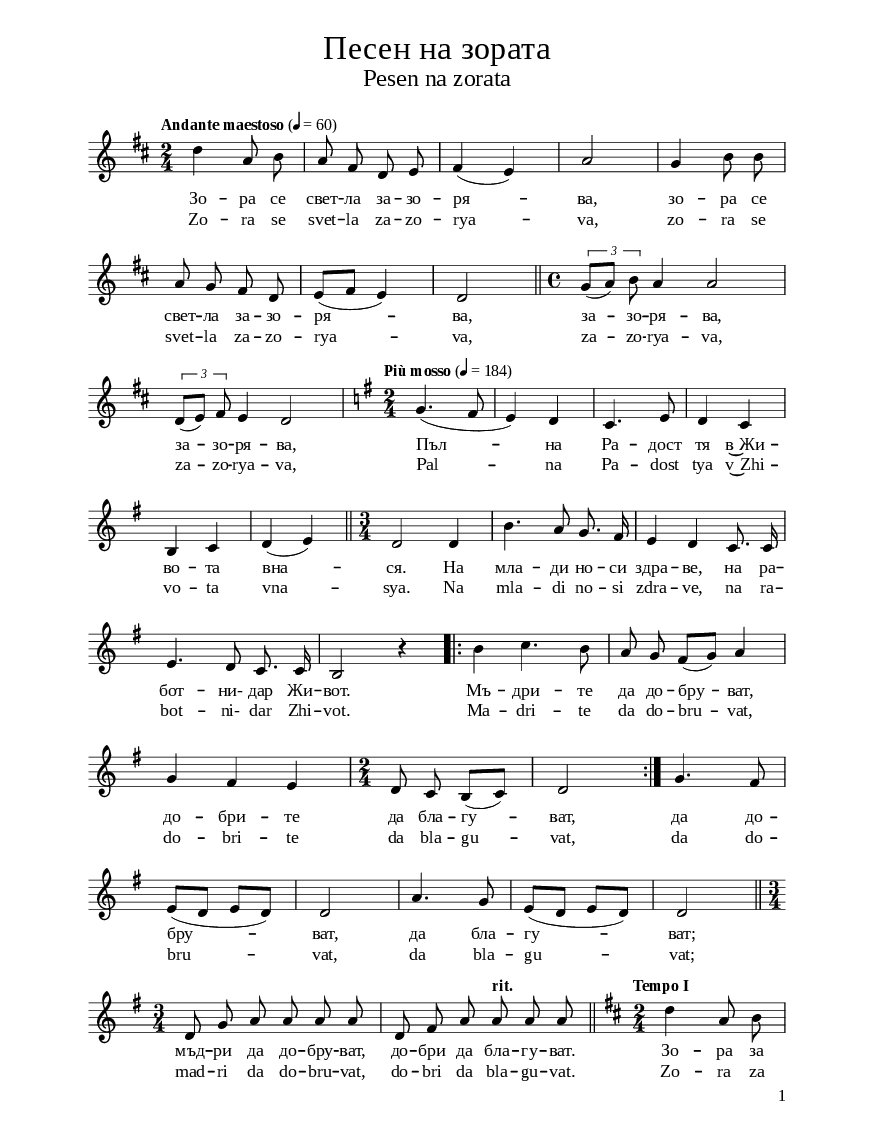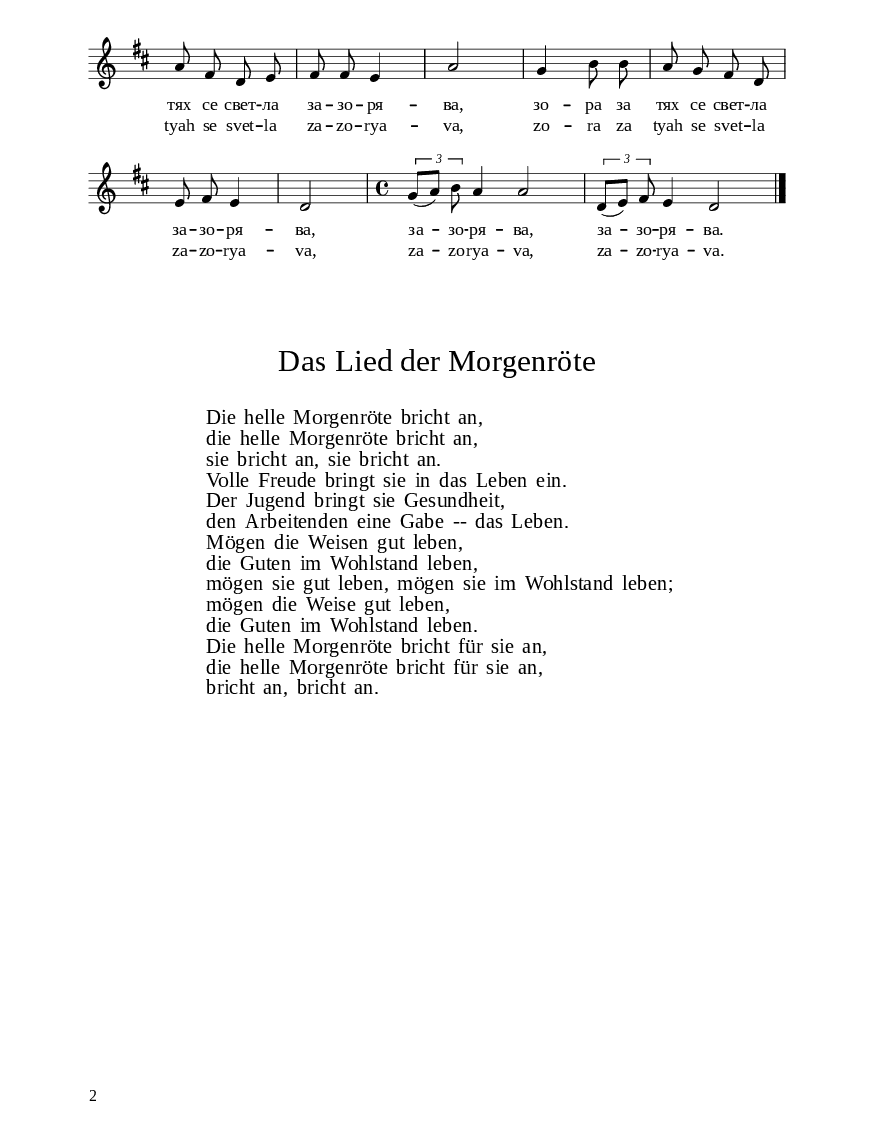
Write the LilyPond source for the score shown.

\version "2.22.1"

% include paper part and global functions
\include "include/globals.ily"

\bookpart {
  \include "include/bookpart-paper.ily"
  \score {
    \include "include/score-layout.ily"


 \new Voice \relative c' {
      \clef treble
      \key d \major
      \time 2/4
      \tempoFunc "Andante maestoso" 4 "60"
      \autoBeamOff


      \autoBeamOff
      d'4 a8 b8 | a8 fis8 d e | fis4 ( e4 ) | a2 | g4 b8 b| \break

      a8 g fis d | e [ ( fis ] e4 )  | d2 \bar "||" \time 4/4 \tuplet 3/2 { { g8 [ (   a8 ) ] b8 } } a4 a2 \break

      \tuplet 3/2 {    { d,8 [( e8 )] } fis8 } e4 d2 |  \key g \major \time 2/4 
      \tempoFunc "Più mosso" 4 "184"
      g4. ( fis8 | e4 ) d4 | c4. e8 |  d4 c | \break

      b4 c | d (e) \bar "||" \time 3/4 d2 d4 | b'4. a8 g8. fis16 | e4 d c8. c16  | \break

      e4. d8 c8. c16 | b2 r4 \repeat volta 2 {
        b'4 c4. b8 | a8 g fis [(g)] a4  \break

        g4 fis e | \time 2/4 d8 c b8 [(c8) ] | d2 |
      } g4. fis8 | \break

      e8 [( d ] e [d ]) | d2 | a'4. g8  |  e8 [( d8  ] e8 [d8 ]) | d2 \bar "||" \break

      \time 3/4 d8 g a a a a | d, fis a \tempo "rit." a a a \bar "||" \key d \major \time 2/4 \tempo "Tempo I" d4 a8 b | \break

      a8 fis d e | fis fis e4| a2 | g4 b8 b | a g fis d | \break

      e8 fis e4 | d2 | \time 4/4 \tuplet 3/2 { g8 [(a8)] b } a4 a2 | \tuplet 3/2 {d,8 [(e8)] fis8  }e4 d2 \bar "|."


    }

    \addlyrics {
      Зо -- ра се свет -- ла за -- зо -- ря -- ва,
      зо -- ра се свет -- ла за -- зо -- ря -- ва,
      за -- зо -- ря -- ва, за -- зо -- ря -- ва,

      Пъл -- на 	Pа -- дост тя в~Жи -- во -- та вна -- ся.

      На мла -- ди но -- си здра -- ве,

      на ра -- бот -- "ни-" дар Жи -- вот.

      Мъ -- дри -- те да до -- бру -- ват,

      до -- бри -- те да бла -- гу -- ват,


      да до -- бру -- ват, да бла -- гу -- ват;

      мъд -- ри да до -- бру -- ват,

      до -- бри да бла -- гу -- ват.

      Зо -- ра за тях се свет -- ла за -- зо -- ря -- ва,

      зо -- ра за тях се свет -- ла за -- зо -- ря -- ва,

      за -- зо -- ря -- ва, за -- зо -- ря -- ва.
    }

    \addlyrics {
      Zo -- ra se svet -- la za -- zo -- rya -- va,
      zo -- ra se svet -- la za -- zo -- rya -- va,
      za -- zo -- rya -- va, za -- zo -- rya -- va,

      Pal -- na 	Pa -- dost tya v~Zhi -- vo -- ta vna -- sya.

      Na mla -- di no -- si zdra -- ve,

      na ra -- bot -- "ni-" dar Zhi -- vot.

      Ma -- dri -- te da do -- bru -- vat,

      do -- bri -- te da bla -- gu -- vat,


      da do -- bru -- vat, da bla -- gu -- vat;

      mad -- ri da do -- bru -- vat,

      do -- bri da bla -- gu -- vat.

      Zo -- ra za tyah se svet -- la za -- zo -- rya -- va,

      zo -- ra za tyah se svet -- la za -- zo -- rya -- va,

      za -- zo -- rya -- va, za -- zo -- rya -- va.
    }


    \header {
      title = \titleFunc "Песен на зората" "Pesen na zorata"
    }

    \midi{}

  } % score

  %\markup \dc-two "D.C." "con ripetizione"
  \markup \empty-two

  % include foreign translation(s) of the song

  %\pageBreak
  \version "2.22.1"

\markup \fill-line { \fontsize #deTitleFontSize "Das Lied der Morgenröte" }
\markup \null
\markup \null
\markup \fontsize #deCoupletFontSize {
  \hspace #10
  \override #`(baseline-skip . ,deCoupletBaselineSkip)

  \column {
    \line { " " }
    \line { " "Die helle Morgenröte bricht an,}

    \line { " "die helle Morgenröte bricht an,}

    \line { " "sie bricht an, sie bricht an.}

    \line { " "Volle Freude bringt sie in das Leben ein.}

    \line { " "Der Jugend bringt sie Gesundheit, }

    \line { " "den Arbeitenden eine Gabe -- das Leben. }

    \line { " "Mögen die Weisen gut leben, }

    \line { " "die Guten im Wohlstand leben,}

    \line { " "mögen sie gut leben, mögen sie im Wohlstand leben;}

    \line { " "mögen die Weise gut leben,}

    \line { " "die Guten im Wohlstand leben.}

    \line { " "Die helle Morgenröte bricht für sie an,}

    \line { " "die helle Morgenröte bricht für sie an, }

    \line { " "bricht an, bricht an. }




  }


}


} % bookpart
